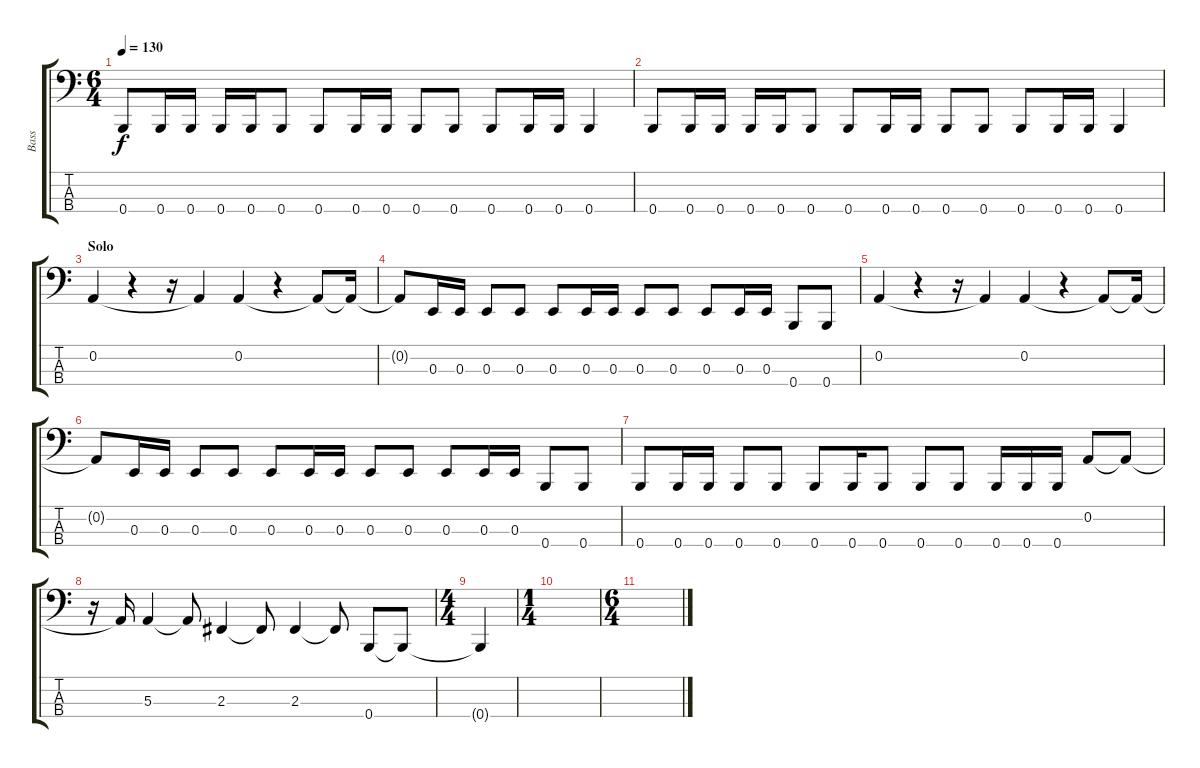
\track ("Bass" "Bass") {instrument electricbassfinger}
\staff {score tabs}
\tuning (D2 A1 E1 B0) {hide}
\ts (6 4)
\tempo 130
\clef f4
\ks c
0.4.8{dy f} 0.4.16 0.4.16 0.4.16 0.4.16 0.4.8 0.4.8 0.4.16 0.4.16 0.4.8 0.4.8 0.4.8 0.4.16 0.4.16 0.4.4 |
0.4.8 0.4.16 0.4.16 0.4.16 0.4.16 0.4.8 0.4.8 0.4.16 0.4.16 0.4.8 0.4.8 0.4.8 0.4.16 0.4.16 0.4.4 |
\section ("" "Solo")
0.2.4 r.4 r.16 0.2{t}.4 0.2.4 r.4 0.2{t}.8 0.2{t}.16 |
0.2{t}.8 0.3.16 0.3.16 0.3.8 0.3.8 0.3.8 0.3.16 0.3.16 0.3.8 0.3.8 0.3.8 0.3.16 0.3.16 0.4.8 0.4.8 |
0.2.4 r.4 r.16 0.2{t}.4 0.2.4 r.4 0.2{t}.8 0.2{t}.16 |
0.2{t}.8 0.3.16 0.3.16 0.3.8 0.3.8 0.3.8 0.3.16 0.3.16 0.3.8 0.3.8 0.3.8 0.3.16 0.3.16 0.4.8 0.4.8 |
0.4.8 0.4.16 0.4.16 0.4.8 0.4.8 0.4.8 0.4.16 0.4.8 0.4.8 0.4.8 0.4.16 0.4.16 0.4.16 0.2.8 0.2{t}.8 |
r.16 0.2{t}.16 5.3.4 5.3{t}.8 2.3.4 2.3{t}.8 2.3.4 2.3{t}.8 0.4.8 0.4{t}.8 |
\ts (4 4)
0.4{t}.4 |
\ts (1 4)
|
\ts (6 4)
